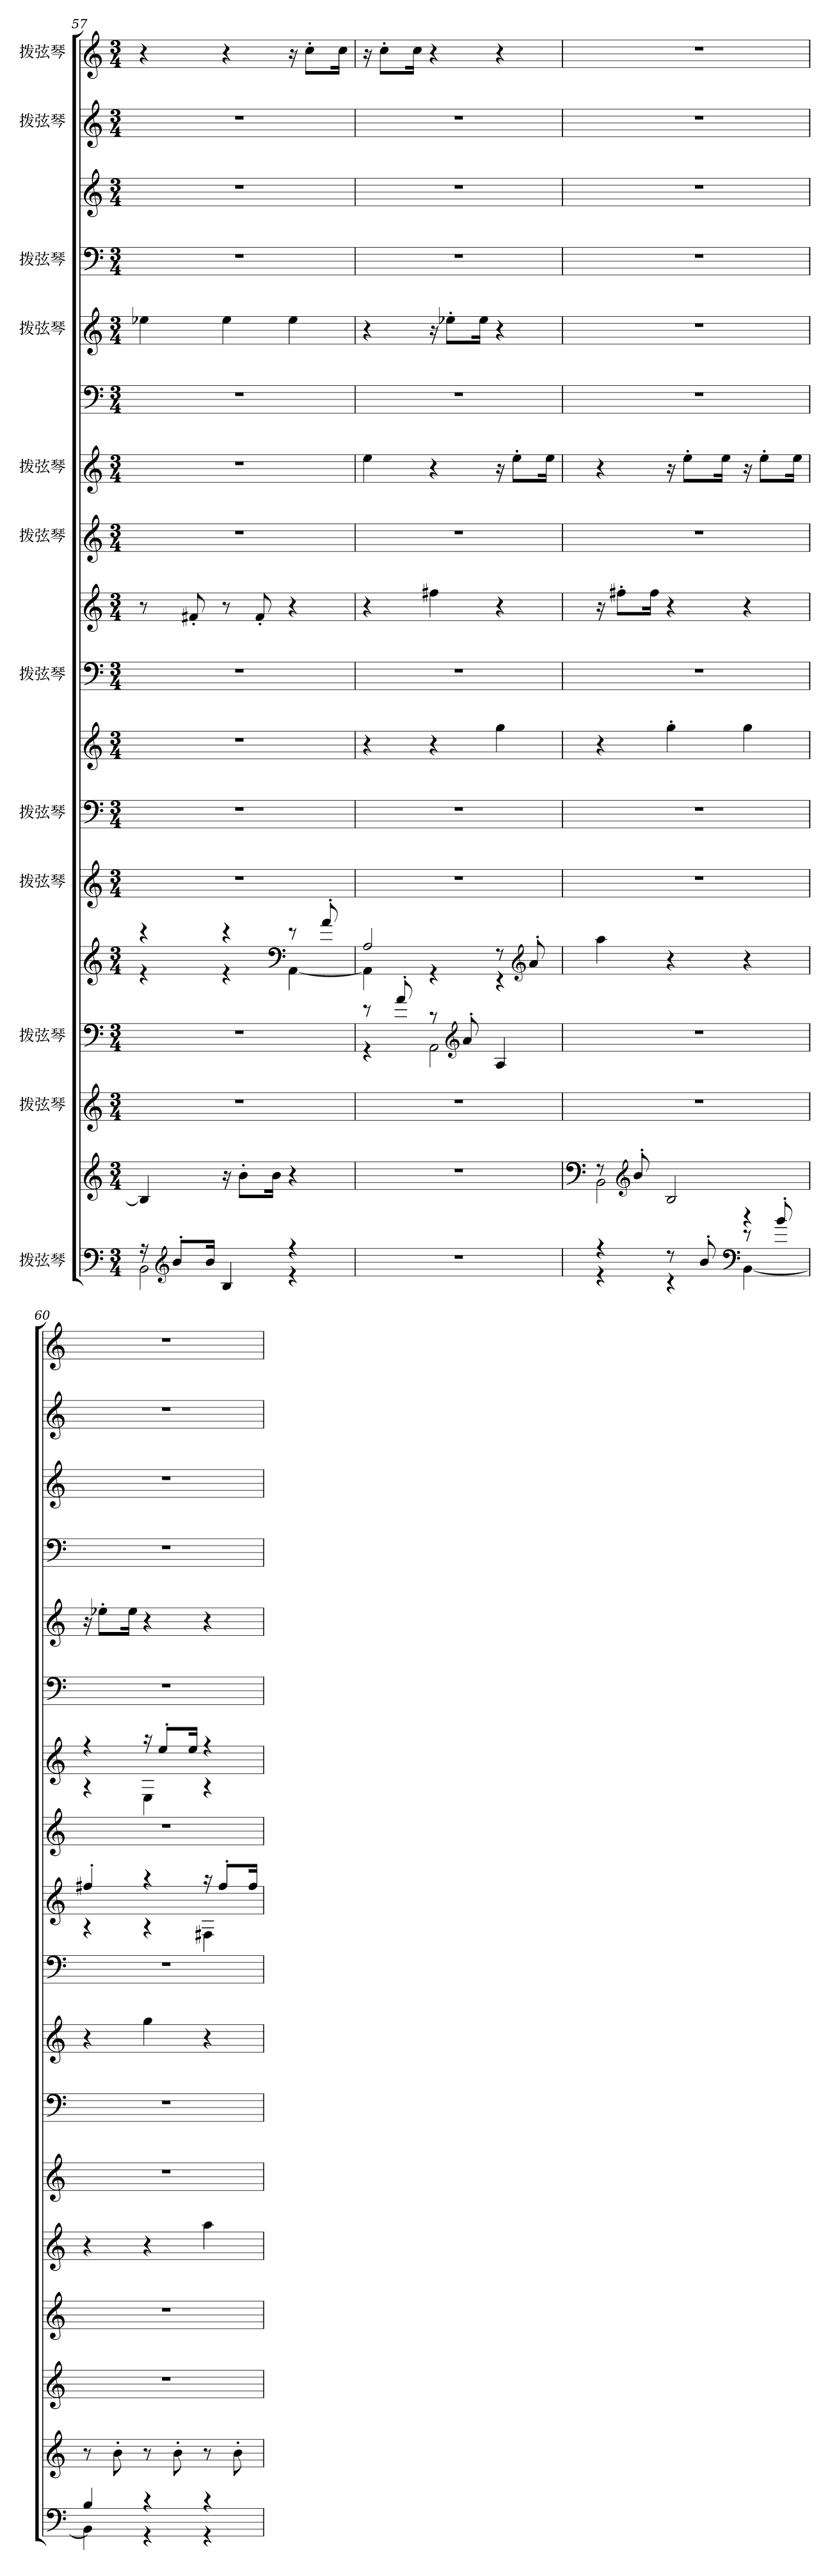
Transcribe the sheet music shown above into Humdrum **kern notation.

**kern	**kern	**kern	**kern	**kern	**kern	**kern	**kern	**kern	**kern	**kern	**kern	**kern	**kern	**kern	**kern	**kern	**kern
*part12	*part12	*part11	*part10	*part10	*part9	*part8	*part8	*part7	*part7	*part6	*part5	*part5	*part4	*part3	*part3	*part2	*part1
*staff18	*staff17	*staff16	*staff15	*staff14	*staff13	*staff12	*staff11	*staff10	*staff9	*staff8	*staff7	*staff6	*staff5	*staff4	*staff3	*staff2	*staff1
*I"拨弦琴	*	*I"拨弦琴	*I"拨弦琴	*	*I"拨弦琴	*I"拨弦琴	*	*I"拨弦琴	*	*I"拨弦琴	*I"拨弦琴	*	*I"拨弦琴	*I"拨弦琴	*	*I"拨弦琴	*I"拨弦琴
*clefF4	*clefG2	*clefG2	*clefF4	*clefG2	*clefG2	*clefF4	*clefG2	*clefF4	*clefG2	*clefG2	*clefG2	*clefF4	*clefG2	*clefF4	*clefG2	*clefG2	*clefG2
*k[]	*k[]	*k[]	*k[]	*k[]	*k[]	*k[]	*k[]	*k[]	*k[]	*k[]	*k[]	*k[]	*k[]	*k[]	*k[]	*k[]	*k[]
*M3/4	*M3/4	*M3/4	*M3/4	*M3/4	*M3/4	*M3/4	*M3/4	*M3/4	*M3/4	*M3/4	*M3/4	*M3/4	*M3/4	*M3/4	*M3/4	*M3/4	*M3/4
=57	=57	=57	=57	=57	=57	=57	=57	=57	=57	=57	=57	=57	=57	=57	=57	=57	=57
*^	*	*	*	*^	*	*	*	*	*	*	*	*	*	*	*	*	*
16r	2BB\	4B/]	2.r	2.r	4r	4r	2.r	2.r	2.r	2.r	8r	2.r	2.r	2.r	4ee-X\	2.r	2.r	2.r	4r
*clefG2	*	*	*	*	*	*	*	*	*	*	*	*	*	*	*	*	*	*	*
8b'/L	.	.	.	.	.	.	.	.	.	.	.	.	.	.	.	.	.	.	.
.	.	.	.	.	.	.	.	.	.	.	8f#X'/	.	.	.	.	.	.	.	.
16b/Jk	.	.	.	.	.	.	.	.	.	.	.	.	.	.	.	.	.	.	.
4B/	.	16r	.	.	4r	4r	.	.	.	.	8r	.	.	.	4ee-\	.	.	.	4r
.	.	8b'\L	.	.	.	.	.	.	.	.	.	.	.	.	.	.	.	.	.
.	.	.	.	.	.	.	.	.	.	.	8f#'/	.	.	.	.	.	.	.	.
.	.	16b\Jk	.	.	.	.	.	.	.	.	.	.	.	.	.	.	.	.	.
*	*	*	*	*	*clefF4	*	*	*	*	*	*	*	*	*	*	*	*	*	*
4r	4r	4r	.	.	8r	[4AA\	.	.	.	.	4r	.	.	.	4ee-\	.	.	.	16r
.	.	.	.	.	.	.	.	.	.	.	.	.	.	.	.	.	.	.	8cc'\L
.	.	.	.	.	8a'/	.	.	.	.	.	.	.	.	.	.	.	.	.	.
.	.	.	.	.	.	.	.	.	.	.	.	.	.	.	.	.	.	.	16cc\Jk
*v	*v	*	*	*	*	*	*	*	*	*	*	*	*	*	*	*	*	*	*
=58	=58	=58	=58	=58	=58	=58	=58	=58	=58	=58	=58	=58	=58	=58	=58	=58	=58	=58
*	*	*	*^	*	*	*	*	*	*	*	*	*	*	*	*	*	*	*
2.r	2.r	2.r	8r	4r	2A/	4AA\]	2.r	2.r	4r	2.r	4r	2.r	4ee\	2.r	4r	2.r	2.r	2.r	16r
.	.	.	.	.	.	.	.	.	.	.	.	.	.	.	.	.	.	.	8cc'\L
.	.	.	8a'/	.	.	.	.	.	.	.	.	.	.	.	.	.	.	.	.
.	.	.	.	.	.	.	.	.	.	.	.	.	.	.	.	.	.	.	16cc\Jk
.	.	.	8r	2AA\	.	4r	.	.	4r	.	4ff#X\	.	4r	.	16r	.	.	.	4r
.	.	.	.	.	.	.	.	.	.	.	.	.	.	.	8ee-X'\L	.	.	.	.
*	*	*	*clefG2	*	*	*	*	*	*	*	*	*	*	*	*	*	*	*	*
.	.	.	8a'/	.	.	.	.	.	.	.	.	.	.	.	.	.	.	.	.
.	.	.	.	.	.	.	.	.	.	.	.	.	.	.	16ee-\Jk	.	.	.	.
.	.	.	4A/	.	8r	4r	.	.	4gg\	.	4r	.	16r	.	4r	.	.	.	4r
.	.	.	.	.	.	.	.	.	.	.	.	.	8ee'\L	.	.	.	.	.	.
*	*	*	*	*	*clefG2	*	*	*	*	*	*	*	*	*	*	*	*	*	*
.	.	.	.	.	8a'/	.	.	.	.	.	.	.	.	.	.	.	.	.	.
.	.	.	.	.	.	.	.	.	.	.	.	.	16ee\Jk	.	.	.	.	.	.
*	*	*	*v	*v	*	*	*	*	*	*	*	*	*	*	*	*	*	*	*
*	*	*	*	*v	*v	*	*	*	*	*	*	*	*	*	*	*	*	*
!!LO:PB:g=z
=59	=59	=59	=59	=59	=59	=59	=59	=59	=59	=59	=59	=59	=59	=59	=59	=59	=59
*	*clefF4	*	*	*	*	*	*	*	*	*	*	*	*	*	*	*	*
*^	*^	*	*	*	*	*	*	*	*	*	*	*	*	*	*	*	*
4r	4r	8r	2BB\	2.r	2.r	4aa\	2.r	2.r	4r	2.r	16r	2.r	4r	2.r	2.r	2.r	2.r	2.r	2.r
.	.	.	.	.	.	.	.	.	.	.	8ff#X'\L	.	.	.	.	.	.	.	.
*	*	*clefG2	*	*	*	*	*	*	*	*	*	*	*	*	*	*	*	*	*
.	.	8b'/	.	.	.	.	.	.	.	.	.	.	.	.	.	.	.	.	.
.	.	.	.	.	.	.	.	.	.	.	16ff#\Jk	.	.	.	.	.	.	.	.
8r	4r	2B/	.	.	.	4r	.	.	4gg'\	.	4r	.	16r	.	.	.	.	.	.
.	.	.	.	.	.	.	.	.	.	.	.	.	8ee'\L	.	.	.	.	.	.
8b'/	.	.	.	.	.	.	.	.	.	.	.	.	.	.	.	.	.	.	.
.	.	.	.	.	.	.	.	.	.	.	.	.	16ee\Jk	.	.	.	.	.	.
*clefF4	*	*	*	*	*	*	*	*	*	*	*	*	*	*	*	*	*	*	*
8r	[4BB\	.	4r	.	.	4r	.	.	4gg\	.	4r	.	16r	.	.	.	.	.	.
.	.	.	.	.	.	.	.	.	.	.	.	.	8ee'\L	.	.	.	.	.	.
8b'/	.	.	.	.	.	.	.	.	.	.	.	.	.	.	.	.	.	.	.
.	.	.	.	.	.	.	.	.	.	.	.	.	16ee\Jk	.	.	.	.	.	.
*	*	*v	*v	*	*	*	*	*	*	*	*	*	*	*	*	*	*	*	*
=60	=60	=60	=60	=60	=60	=60	=60	=60	=60	=60	=60	=60	=60	=60	=60	=60	=60	=60
*	*	*	*	*	*	*	*	*	*	*^	*	*^	*	*	*	*	*	*
4B/	4BB\]	8r	2.r	2.r	4r	2.r	2.r	4r	2.r	4ff#X'/	4r	2.r	4r	4r	2.r	16r	2.r	2.r	2.r	2.r
.	.	.	.	.	.	.	.	.	.	.	.	.	.	.	.	8ee-X'\L	.	.	.	.
.	.	8b'\	.	.	.	.	.	.	.	.	.	.	.	.	.	.	.	.	.	.
.	.	.	.	.	.	.	.	.	.	.	.	.	.	.	.	16ee-\Jk	.	.	.	.
4r	4r	8r	.	.	4r	.	.	4gg\	.	4r	4r	.	16r	4E\	.	4r	.	.	.	.
.	.	.	.	.	.	.	.	.	.	.	.	.	8ee'/L	.	.	.	.	.	.	.
.	.	8b'\	.	.	.	.	.	.	.	.	.	.	.	.	.	.	.	.	.	.
.	.	.	.	.	.	.	.	.	.	.	.	.	16ee/Jk	.	.	.	.	.	.	.
4r	4r	8r	.	.	4aa\	.	.	4r	.	16r	4F#X\	.	4r	4r	.	4r	.	.	.	.
.	.	.	.	.	.	.	.	.	.	8ff#'/L	.	.	.	.	.	.	.	.	.	.
.	.	8b'\	.	.	.	.	.	.	.	.	.	.	.	.	.	.	.	.	.	.
.	.	.	.	.	.	.	.	.	.	16ff#/Jk	.	.	.	.	.	.	.	.	.	.
*v	*v	*	*	*	*	*	*	*	*	*v	*v	*	*v	*v	*	*	*	*	*	*
=	=	=	=	=	=	=	=	=	=	=	=	=	=	=	=	=	=
*-	*-	*-	*-	*-	*-	*-	*-	*-	*-	*-	*-	*-	*-	*-	*-	*-	*-
